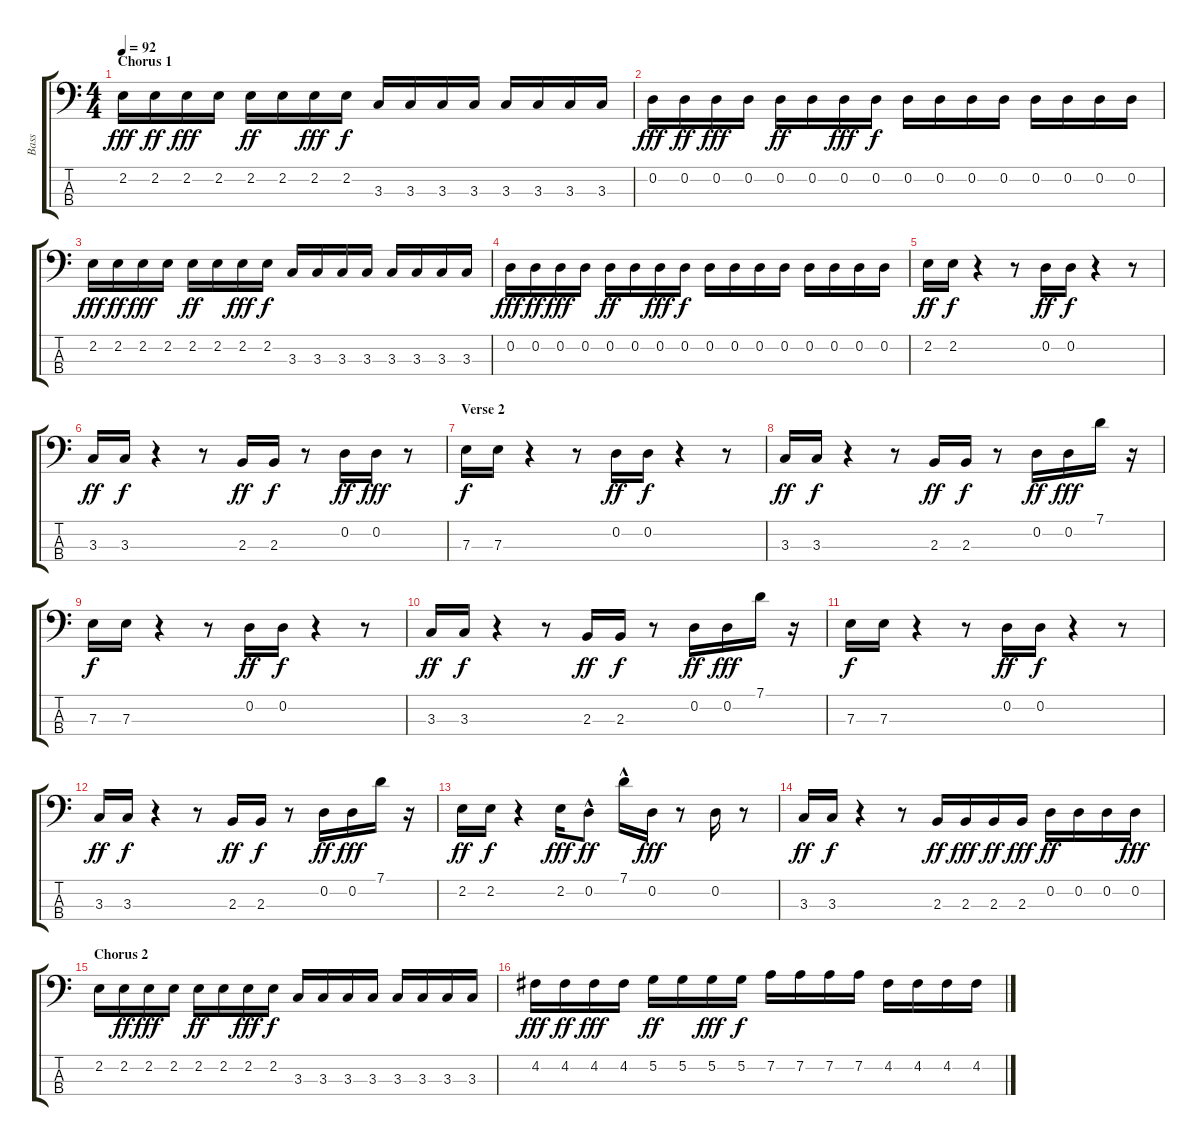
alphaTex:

\track ("Bass" "Bass") {instrument acousticguitarnylon}
\staff {score tabs}
\tuning (G2 D2 A1 E1) {hide}
\ts (4 4)
\section ("" "Chorus 1")
\tempo 92
\clef f4
\ks c
2.2.16{dy fff} 2.2.16{dy ff} 2.2.16{dy fff} 2.2.16 2.2.16{dy ff} 2.2.16 2.2.16{dy fff} 2.2.16{dy f} 3.3.16 3.3.16 3.3.16 3.3.16 3.3.16 3.3.16 3.3.16 3.3.16 |
0.2.16{dy fff} 0.2.16{dy ff} 0.2.16{dy fff} 0.2.16 0.2.16{dy ff} 0.2.16 0.2.16{dy fff} 0.2.16{dy f} 0.2.16 0.2.16 0.2.16 0.2.16 0.2.16 0.2.16 0.2.16 0.2.16 |
2.2.16{dy fff} 2.2.16{dy ff} 2.2.16{dy fff} 2.2.16 2.2.16{dy ff} 2.2.16 2.2.16{dy fff} 2.2.16{dy f} 3.3.16 3.3.16 3.3.16 3.3.16 3.3.16 3.3.16 3.3.16 3.3.16 |
0.2.16{dy fff} 0.2.16{dy ff} 0.2.16{dy fff} 0.2.16 0.2.16{dy ff} 0.2.16 0.2.16{dy fff} 0.2.16{dy f} 0.2.16 0.2.16 0.2.16 0.2.16 0.2.16 0.2.16 0.2.16 0.2.16 |
2.2.16{dy ff} 2.2.16{dy f} r.4 r.8 0.2.16{dy ff} 0.2.16{dy f} r.4 r.8 |
3.3.16{dy ff} 3.3.16{dy f} r.4 r.8 2.3.16{dy ff} 2.3.16{dy f} r.8 0.2.16{dy ff} 0.2.16{dy fff} r.8 |
\section ("" "Verse 2")
7.3.16{dy f} 7.3.16 r.4 r.8 0.2.16{dy ff} 0.2.16{dy f} r.4 r.8 |
3.3.16{dy ff} 3.3.16{dy f} r.4 r.8 2.3.16{dy ff} 2.3.16{dy f} r.8 0.2.16{dy ff} 0.2.16{dy fff} 7.1.16 r.16 |
7.3.16{dy f} 7.3.16 r.4 r.8 0.2.16{dy ff} 0.2.16{dy f} r.4 r.8 |
3.3.16{dy ff} 3.3.16{dy f} r.4 r.8 2.3.16{dy ff} 2.3.16{dy f} r.8 0.2.16{dy ff} 0.2.16{dy fff} 7.1.16 r.16 |
7.3.16{dy f} 7.3.16 r.4 r.8 0.2.16{dy ff} 0.2.16{dy f} r.4 r.8 |
3.3.16{dy ff} 3.3.16{dy f} r.4 r.8 2.3.16{dy ff} 2.3.16{dy f} r.8 0.2.16{dy ff} 0.2.16{dy fff} 7.1.16 r.16 |
2.2.16{dy ff} 2.2.16{dy f} r.4 2.2.16{dy fff} 0.2{hac}.8{dy ff} 7.1{hac}.16 0.2.16{dy fff} r.8 0.2.16 r.8 |
3.3.16{dy ff} 3.3.16{dy f} r.4 r.8 2.3.16{dy ff} 2.3.16{dy fff} 2.3.16{dy ff} 2.3.16{dy fff} 0.2.16{dy ff} 0.2.16 0.2.16 0.2.16{dy fff} |
\section ("" "Chorus 2")
2.2.16 2.2.16{dy ff} 2.2.16{dy fff} 2.2.16 2.2.16{dy ff} 2.2.16 2.2.16{dy fff} 2.2.16{dy f} 3.3.16 3.3.16 3.3.16 3.3.16 3.3.16 3.3.16 3.3.16 3.3.16 |
4.2.16{dy fff} 4.2.16{dy ff} 4.2.16{dy fff} 4.2.16 5.2.16{dy ff} 5.2.16 5.2.16{dy fff} 5.2.16{dy f} 7.2.16 7.2.16 7.2.16 7.2.16 4.2.16 4.2.16 4.2.16 4.2.16
